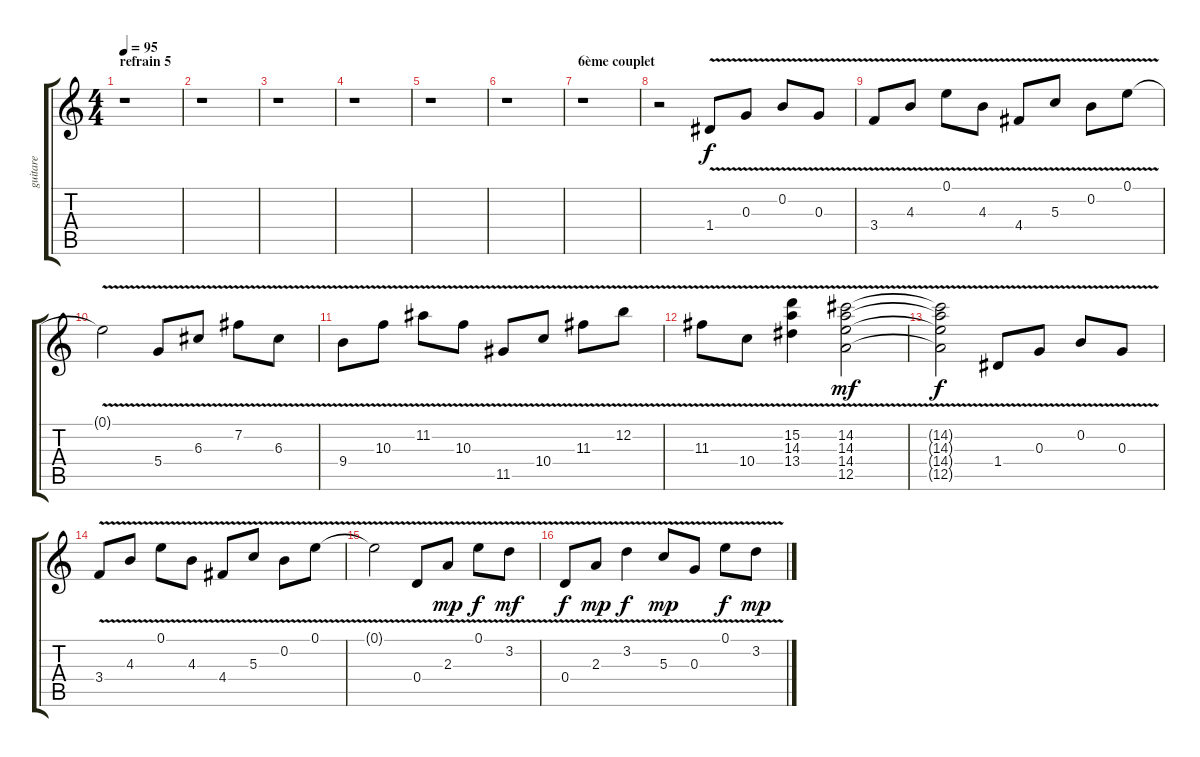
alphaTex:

\track ("guitare" "guitare") {instrument acousticguitarnylon}
\staff {score tabs}
\tuning (E4 B3 G3 D3 A2 E2) {hide}
\ts (4 4)
\section ("" "refrain 5")
\tempo 95
\clef g2
\ks c
r.1{dy p} |
r.1 |
r.1 |
r.1 |
r.1 |
r.1 |
\section ("" "6ème couplet")
r.1 |
r.2 1.4{v}.8{dy f} 0.3{v}.8 0.2{v}.8 0.3{v}.8 |
3.4{v}.8 4.3{v}.8 0.1{v}.8 4.3{v}.8 4.4{v}.8 5.3{v}.8 0.2{v}.8 0.1{v}.8 |
0.1{t}.2 5.4{v}.8 6.3{v}.8 7.2{v}.8 6.3{v}.8 |
9.4{v}.8 10.3{v}.8 11.2{v}.8 10.3{v}.8 11.5{v}.8 10.4{v}.8 11.3{v}.8 12.2{v}.8 |
11.3{v}.8 10.4{v}.8 (15.2{v} 14.3 13.4).4 (14.2{v} 14.3 14.4 12.5).2{dy mf} |
(14.2{t} 14.3{t} 14.4{t} 12.5{t}).2{dy f} 1.4{v}.8 0.3{v}.8 0.2{v}.8 0.3{v}.8 |
3.4{v}.8 4.3{v}.8 0.1{v}.8 4.3{v}.8 4.4{v}.8 5.3{v}.8 0.2{v}.8 0.1{v}.8 |
0.1{t}.2 0.4{v}.8 2.3{v}.8{dy mp} 0.1{v}.8{dy f} 3.2{v}.8{dy mf} |
0.4{v}.8{dy f} 2.3{v}.8{dy mp} 3.2{v}.4{dy f} 5.3{v}.8{dy mp} 0.3{v}.8 0.1{v}.8{dy f} 3.2{v}.8{dy mp}
